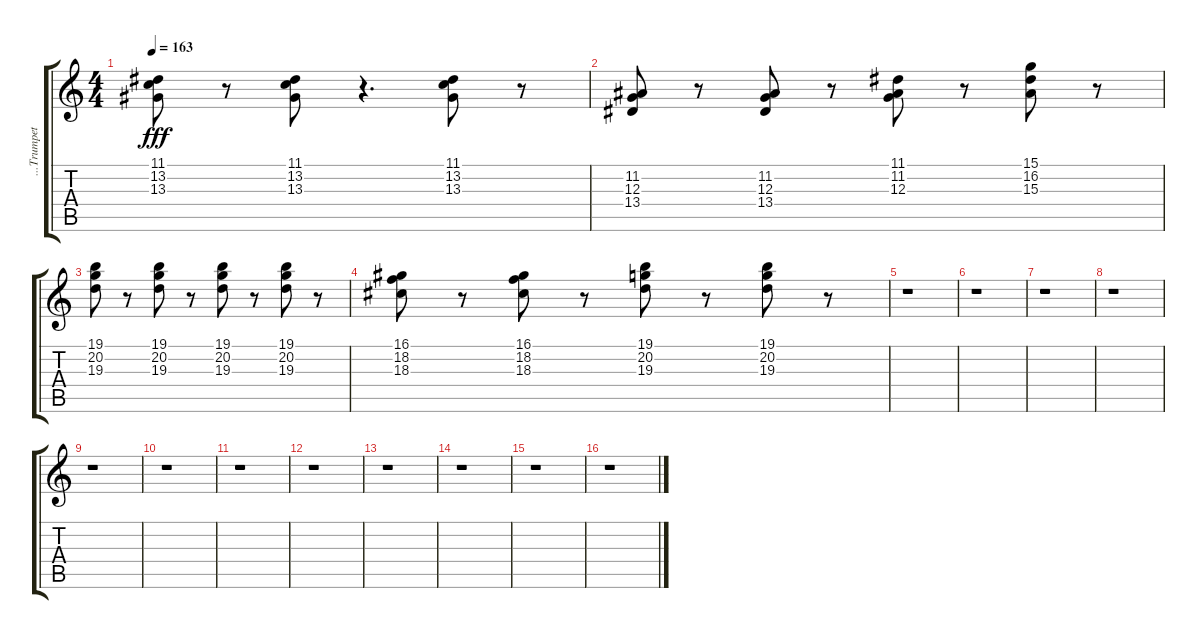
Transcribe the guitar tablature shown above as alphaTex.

\track ("...Trumpet, I believe..." "...Trumpet") {instrument trumpet}
\staff {score tabs}
\tuning (E4 B3 G3 D3 A2 E2) {hide}
\ts (4 4)
\tempo 163
\clef g2
\ks c
(11.1 13.2 13.3).8{dy fff} r.8 (11.1 13.2 13.3).8 r.4{d} (11.1 13.2 13.3).8 r.8 |
(11.2 12.3 13.4).8 r.8 (11.2 12.3 13.4).8 r.8 (11.1 11.2 12.3).8 r.8 (15.1 16.2 15.3).8 r.8 |
(19.1 20.2 19.3).8 r.8 (19.1 20.2 19.3).8 r.8 (19.1 20.2 19.3).8 r.8 (19.1 20.2 19.3).8 r.8 |
(16.1 18.2 18.3).8 r.8 (16.1 18.2 18.3).8 r.8 (19.1 20.2 19.3).8 r.8 (19.1 20.2 19.3).8 r.8 |
r.1 |
r.1 |
r.1 |
r.1 |
r.1 |
r.1 |
r.1 |
r.1 |
r.1 |
r.1 |
r.1 |
r.1
